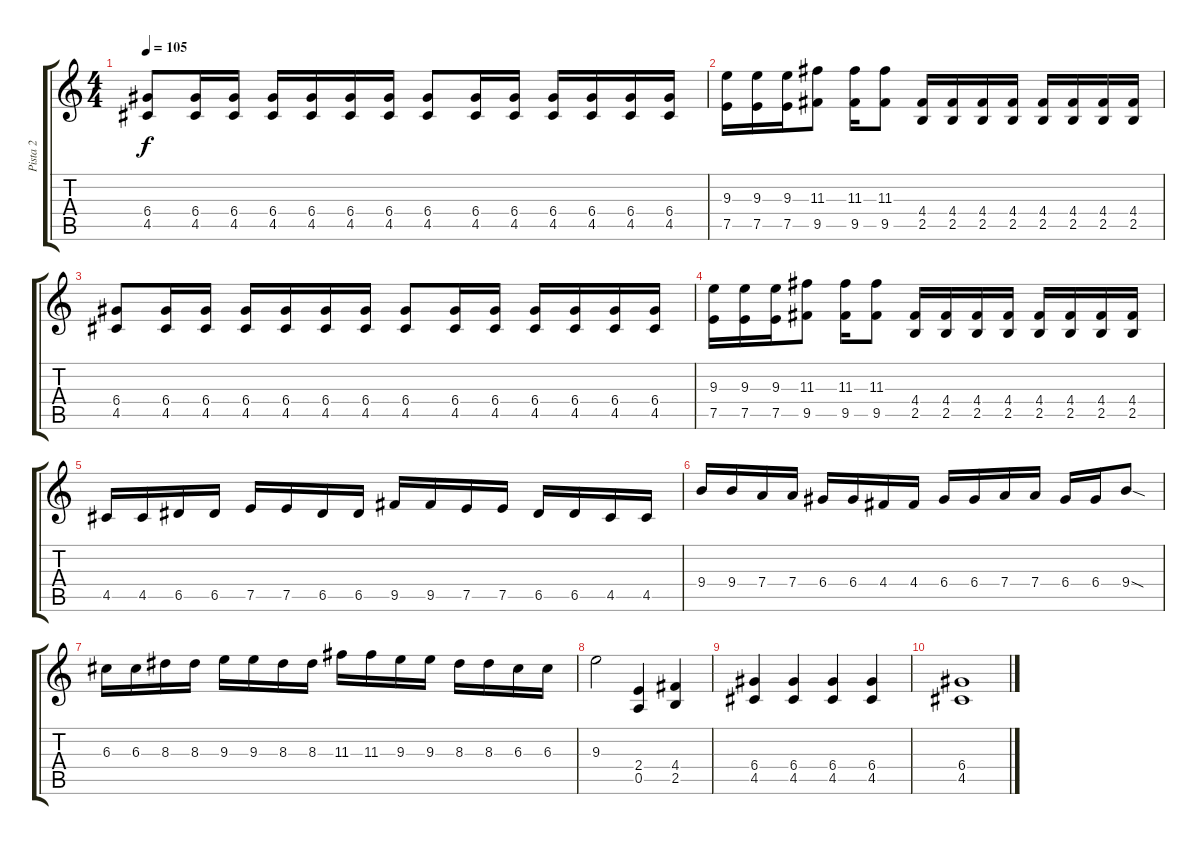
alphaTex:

\track ("Pista 2" "Pista 2") {instrument distortionguitar}
\staff {score tabs}
\tuning (E4 B3 G3 D3 A2 E2) {hide}
\ts (4 4)
\tempo 105
\clef g2
\ks c
(6.4 4.5).8{dy f} (6.4 4.5).16 (6.4 4.5).16 (6.4 4.5).16 (6.4 4.5).16 (6.4 4.5).16 (6.4 4.5).16 (6.4 4.5).8 (6.4 4.5).16 (6.4 4.5).16 (6.4 4.5).16 (6.4 4.5).16 (6.4 4.5).16 (6.4 4.5).16 |
(9.3 7.5).16 (9.3 7.5).16 (9.3 7.5).16 (11.3 9.5).8 (11.3 9.5).16 (11.3 9.5).8 (4.4 2.5).16 (4.4 2.5).16 (4.4 2.5).16 (4.4 2.5).16 (4.4 2.5).16 (4.4 2.5).16 (4.4 2.5).16 (4.4 2.5).16 |
(6.4 4.5).8 (6.4 4.5).16 (6.4 4.5).16 (6.4 4.5).16 (6.4 4.5).16 (6.4 4.5).16 (6.4 4.5).16 (6.4 4.5).8 (6.4 4.5).16 (6.4 4.5).16 (6.4 4.5).16 (6.4 4.5).16 (6.4 4.5).16 (6.4 4.5).16 |
(9.3 7.5).16 (9.3 7.5).16 (9.3 7.5).16 (11.3 9.5).8 (11.3 9.5).16 (11.3 9.5).8 (4.4 2.5).16 (4.4 2.5).16 (4.4 2.5).16 (4.4 2.5).16 (4.4 2.5).16 (4.4 2.5).16 (4.4 2.5).16 (4.4 2.5).16 |
4.5.16 4.5.16 6.5.16 6.5.16 7.5.16 7.5.16 6.5.16 6.5.16 9.5.16 9.5.16 7.5.16 7.5.16 6.5.16 6.5.16 4.5.16 4.5.16 |
9.4.16 9.4.16 7.4.16 7.4.16 6.4.16 6.4.16 4.4.16 4.4.16 6.4.16 6.4.16 7.4.16 7.4.16 6.4.16 6.4.16 9.4{sod}.8 |
6.3.16 6.3.16 8.3.16 8.3.16 9.3.16 9.3.16 8.3.16 8.3.16 11.3.16 11.3.16 9.3.16 9.3.16 8.3.16 8.3.16 6.3.16 6.3.16 |
9.3.2 (2.4 0.5).4 (4.4 2.5).4 |
(6.4 4.5).4 (6.4 4.5).4 (6.4 4.5).4 (6.4 4.5).4 |
(6.4 4.5).1
